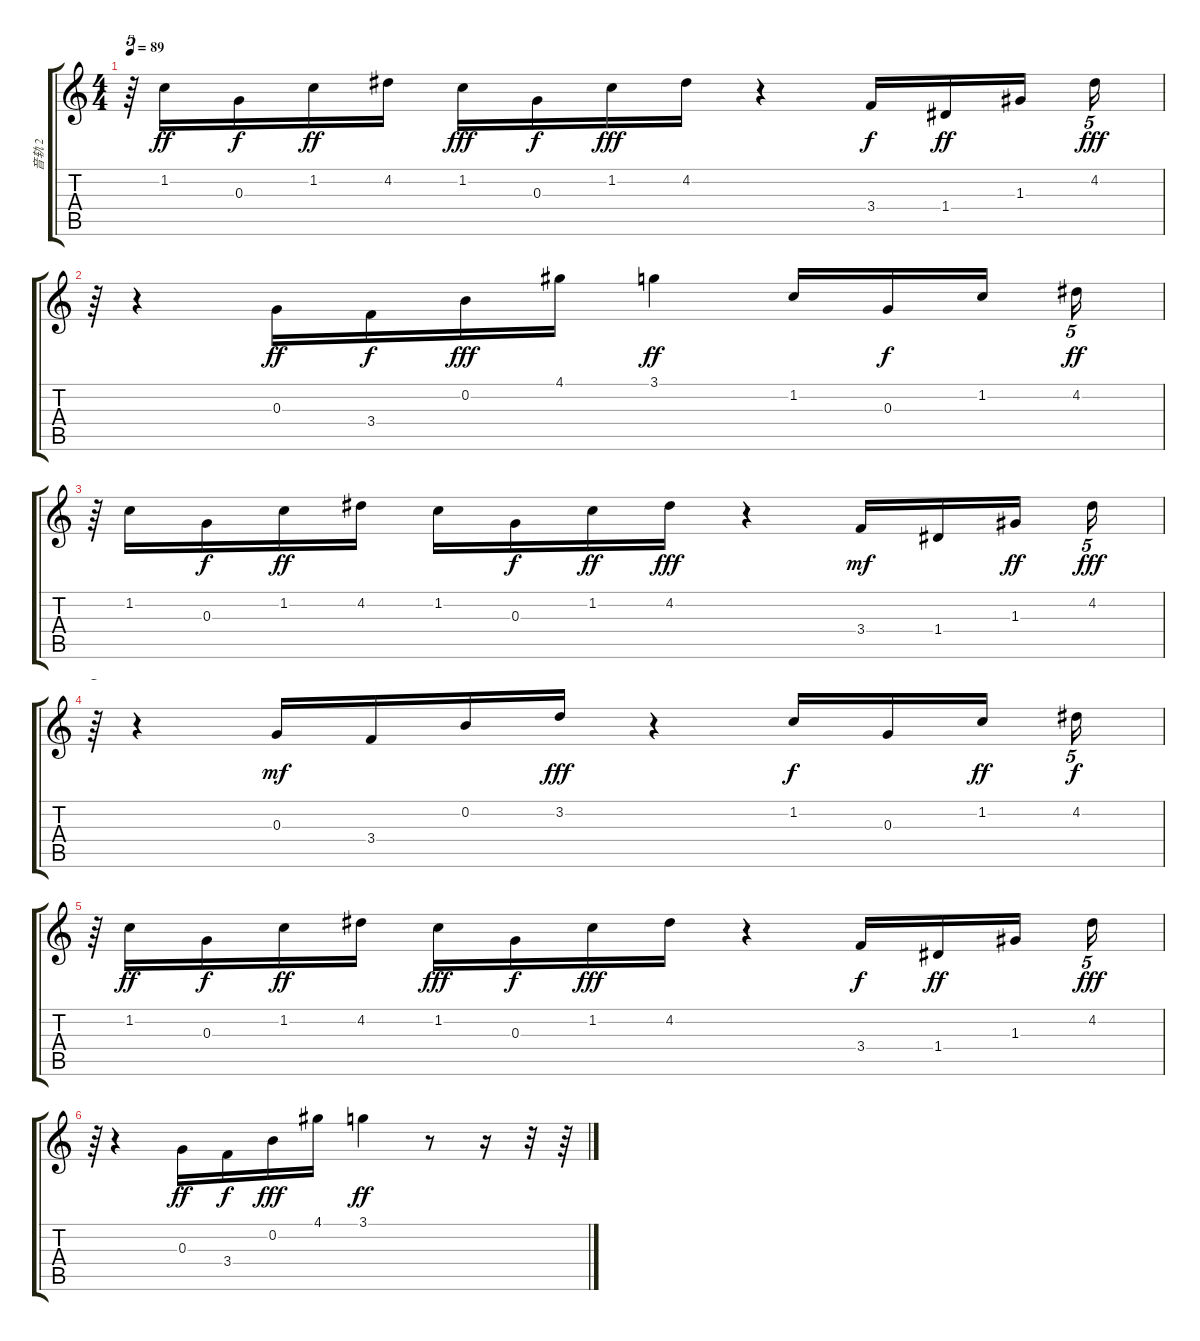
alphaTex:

\track ("音轨 2" "音轨 2") {instrument acousticguitarsteel}
\staff {score tabs}
\tuning (E4 B3 G3 D3 A2 E2) {hide}
\ts (4 4)
\tempo 89
\clef g2
\ks c
r.64{tu (5 4) dy f} 1.2.16{dy ff} 0.3.16{dy f} 1.2.16{dy ff} 4.2.16 1.2.16{dy fff} 0.3.16{dy f} 1.2.16{dy fff} 4.2.16 r.4 3.4.16{dy f} 1.4.16{dy ff} 1.3.16 4.2.16{tu (5 4) dy fff} |
r.64{tu (5 4)} r.4 0.3.16{dy ff} 3.4.16{dy f} 0.2.16{dy fff} 4.1.16 3.1.4{dy ff} 1.2.16 0.3.16{dy f} 1.2.16 4.2.16{tu (5 4) dy ff} |
r.64{tu (5 4)} 1.2.16 0.3.16{dy f} 1.2.16{dy ff} 4.2.16 1.2.16 0.3.16{dy f} 1.2.16{dy ff} 4.2.16{dy fff} r.4 3.4.16{dy mf} 1.4.16 1.3.16{dy ff} 4.2.16{tu (5 4) dy fff} |
r.64{tu (5 4)} r.4 0.3.16{dy mf} 3.4.16 0.2.16 3.2.16{dy fff} r.4 1.2.16{dy f} 0.3.16 1.2.16{dy ff} 4.2.16{tu (5 4) dy f} |
r.64{tu (5 4)} 1.2.16{dy ff} 0.3.16{dy f} 1.2.16{dy ff} 4.2.16 1.2.16{dy fff} 0.3.16{dy f} 1.2.16{dy fff} 4.2.16 r.4 3.4.16{dy f} 1.4.16{dy ff} 1.3.16 4.2.16{tu (5 4) dy fff} |
r.64{tu (5 4)} r.4 0.3.16{dy ff} 3.4.16{dy f} 0.2.16{dy fff} 4.1.16 3.1.4{dy ff} r.8 r.16 r.32 r.64
